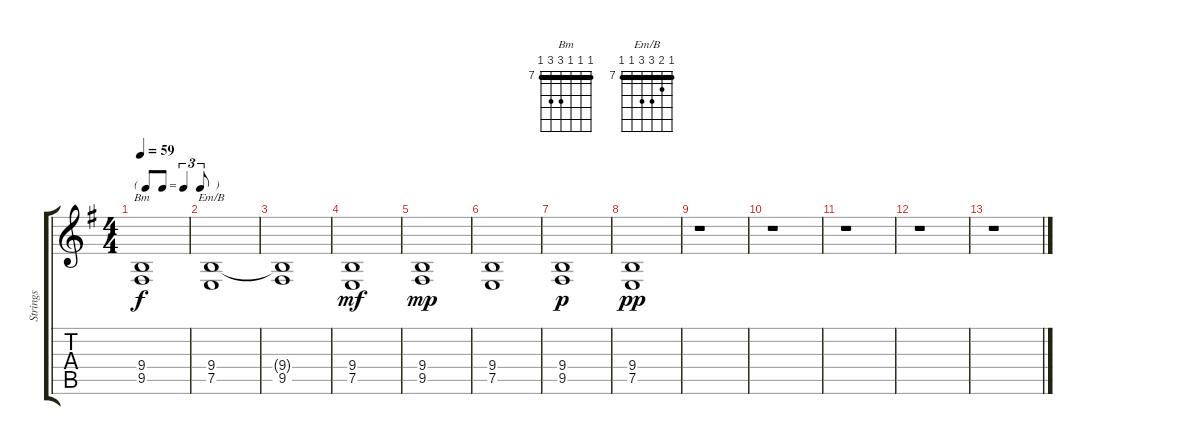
\track ("Strings" "Strings") {instrument stringensemble2}
\staff {score tabs}
\tuning (E4 B3 G3 D3 A2 E2) {hide}
\chord ("Bm" 7 7 7 9 9 7) {firstfret 7 barre 7}
\chord ("Em/B" 7 8 9 9 7 7) {firstfret 7 barre 7}
\ts (4 4)
\tf triplet8th
\tempo 59
\clef g2
\ks g
(9.4{t} 9.5).1{ch "Bm" dy f} |
(9.4 7.5).1{ch "Em/B"} |
(9.4{t} 9.5).1 |
(9.4 7.5).1{dy mf} |
(9.4 9.5).1{dy mp} |
(9.4 7.5).1 |
(9.4 9.5).1{dy p} |
(9.4 7.5).1{dy pp} |
r.1 |
r.1 |
r.1 |
r.1 |
r.1
